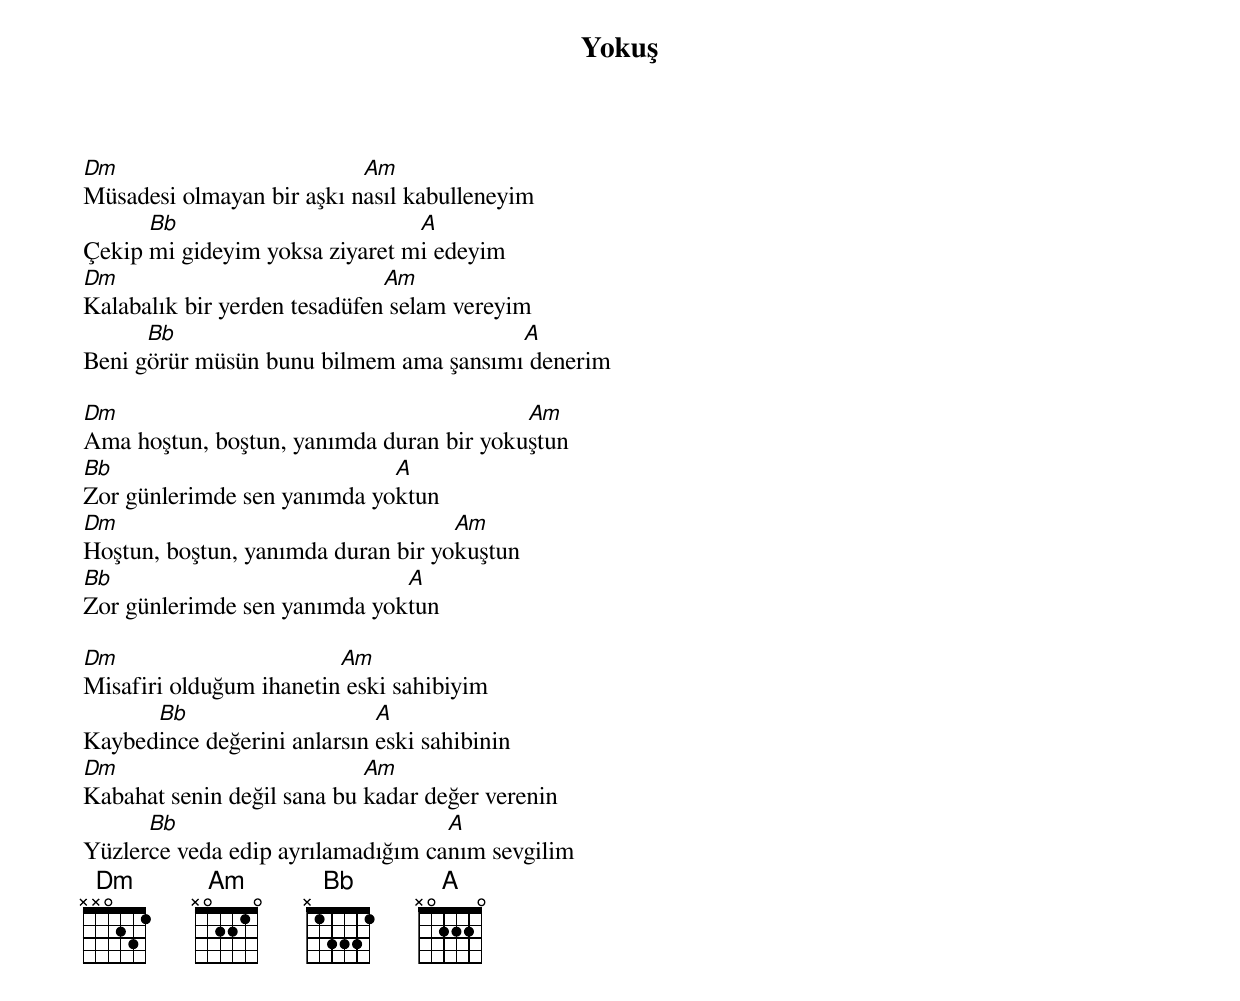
{title: Yokuş}
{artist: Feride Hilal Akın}

Dm                         Am
Müsadesi olmayan bir aşkı nasıl kabulleneyim
      Bb                        A
Çekip mi gideyim yoksa ziyaret mi edeyim
Dm                            Am
Kalabalık bir yerden tesadüfen selam vereyim
      Bb                                A
Beni görür müsün bunu bilmem ama şansımı denerim

Dm                                        Am
Ama hoştun, boştun, yanımda duran bir yokuştun
Bb                           A
Zor günlerimde sen yanımda yoktun
Dm                                  Am
Hoştun, boştun, yanımda duran bir yokuştun
Bb                            A
Zor günlerimde sen yanımda yoktun

Dm                       Am
Misafiri olduğum ihanetin eski sahibiyim
      Bb                     A
Kaybedince değerini anlarsın eski sahibinin
Dm                          Am
Kabahat senin değil sana bu kadar değer verenin
      Bb                           A
Yüzlerce veda edip ayrılamadığım canım sevgilim
